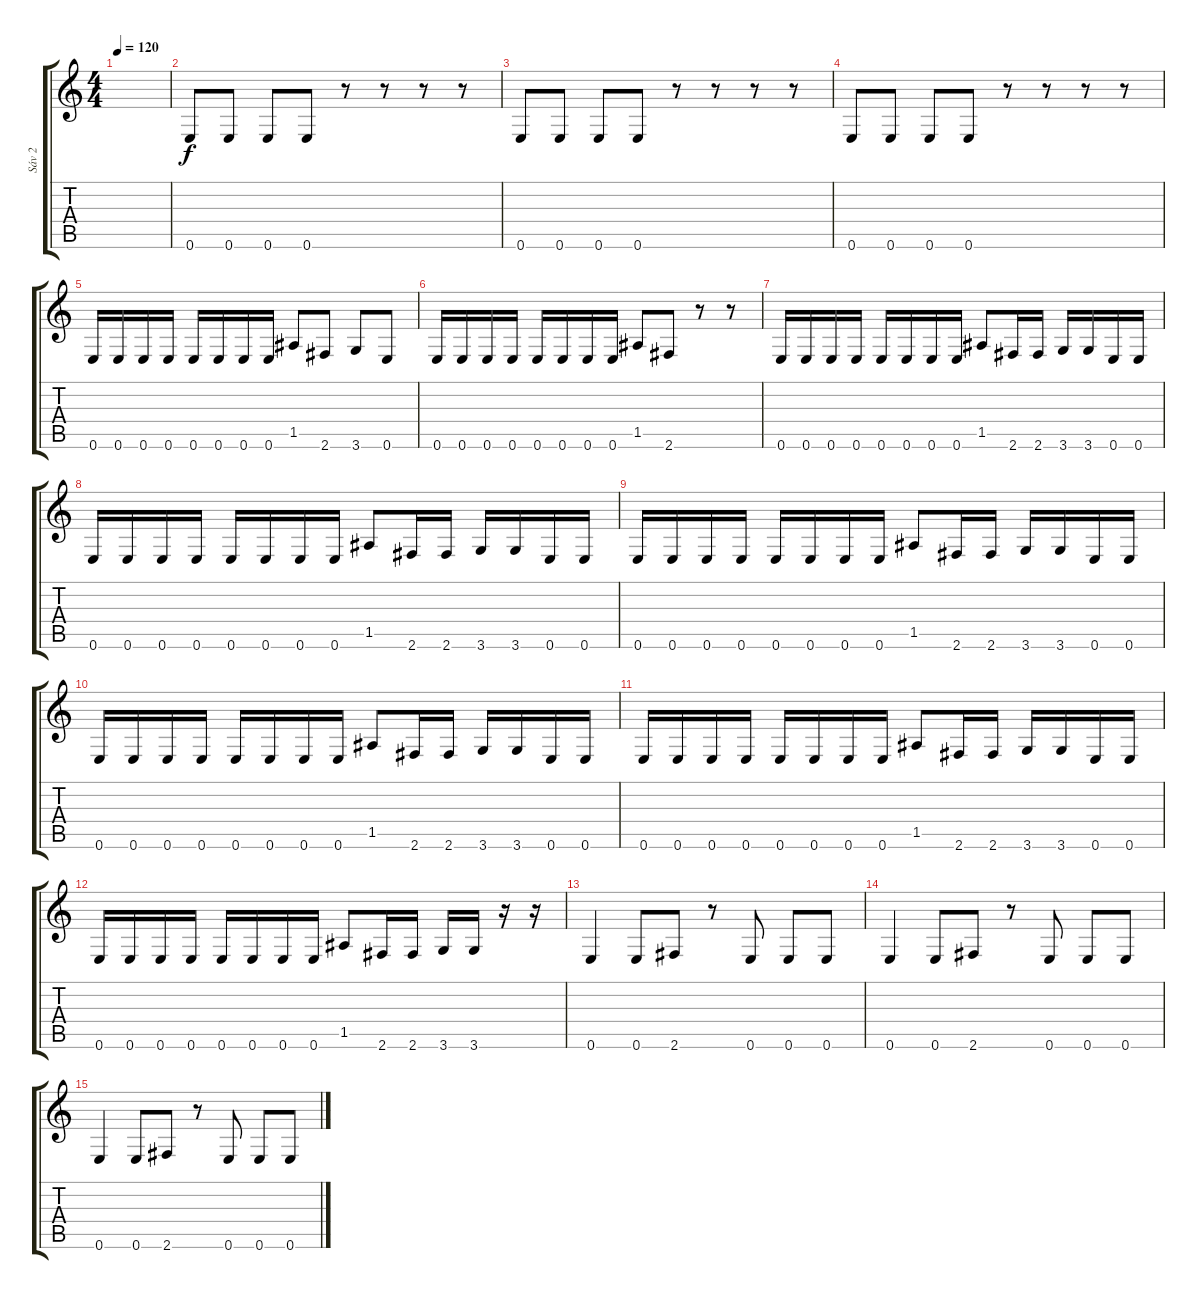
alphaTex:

\track ("Sáv 2" "Sáv 2") {instrument distortionguitar}
\staff {score tabs}
\tuning (E4 B3 G3 D3 A2 E2) {hide}
\ts (4 4)
\tempo 120
\clef g2
\ks c
|
0.6.8 0.6.8 0.6.8 0.6.8 r.8 r.8 r.8 r.8 |
0.6.8 0.6.8 0.6.8 0.6.8 r.8 r.8 r.8 r.8 |
0.6.8 0.6.8 0.6.8 0.6.8 r.8 r.8 r.8 r.8 |
0.6.16 0.6.16 0.6.16 0.6.16 0.6.16 0.6.16 0.6.16 0.6.16 1.5.8 2.6.8 3.6.8 0.6.8 |
0.6.16 0.6.16 0.6.16 0.6.16 0.6.16 0.6.16 0.6.16 0.6.16 1.5.8 2.6.8 r.8 r.8 |
0.6.16 0.6.16 0.6.16 0.6.16 0.6.16 0.6.16 0.6.16 0.6.16 1.5.8 2.6.16 2.6.16 3.6.16 3.6.16 0.6.16 0.6.16 |
0.6.16 0.6.16 0.6.16 0.6.16 0.6.16 0.6.16 0.6.16 0.6.16 1.5.8 2.6.16 2.6.16 3.6.16 3.6.16 0.6.16 0.6.16 |
0.6.16 0.6.16 0.6.16 0.6.16 0.6.16 0.6.16 0.6.16 0.6.16 1.5.8 2.6.16 2.6.16 3.6.16 3.6.16 0.6.16 0.6.16 |
0.6.16 0.6.16 0.6.16 0.6.16 0.6.16 0.6.16 0.6.16 0.6.16 1.5.8 2.6.16 2.6.16 3.6.16 3.6.16 0.6.16 0.6.16 |
0.6.16 0.6.16 0.6.16 0.6.16 0.6.16 0.6.16 0.6.16 0.6.16 1.5.8 2.6.16 2.6.16 3.6.16 3.6.16 0.6.16 0.6.16 |
0.6.16 0.6.16 0.6.16 0.6.16 0.6.16 0.6.16 0.6.16 0.6.16 1.5.8 2.6.16 2.6.16 3.6.16 3.6.16 r.16 r.16 |
0.6.4 0.6.8 2.6.8 r.8 0.6.8 0.6.8 0.6.8 |
0.6.4 0.6.8 2.6.8 r.8 0.6.8 0.6.8 0.6.8 |
0.6.4 0.6.8 2.6.8 r.8 0.6.8 0.6.8 0.6.8
